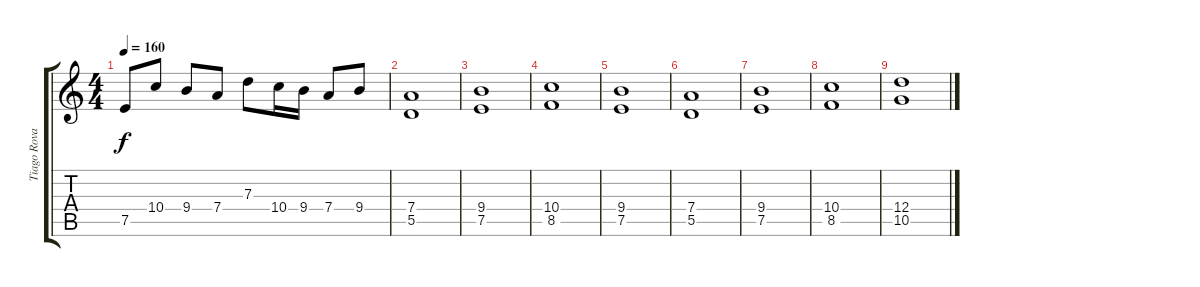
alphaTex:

\track ("Tiago Rovai" "Tiago Rova") {instrument distortionguitar}
\staff {score tabs}
\tuning (E4 B3 G3 D3 A2 E2) {hide}
\ts (4 4)
\tempo 160
\clef g2
\ks c
7.5.8{dy f} 10.4.8 9.4.8 7.4.8 7.3.8 10.4.16 9.4.16 7.4.8 9.4.8 |
(7.4 5.5).1{volume 16} |
(9.4 7.5).1 |
(10.4 8.5).1 |
(9.4 7.5).1 |
(7.4 5.5).1 |
(9.4 7.5).1 |
(10.4 8.5).1 |
(12.4 10.5).1
